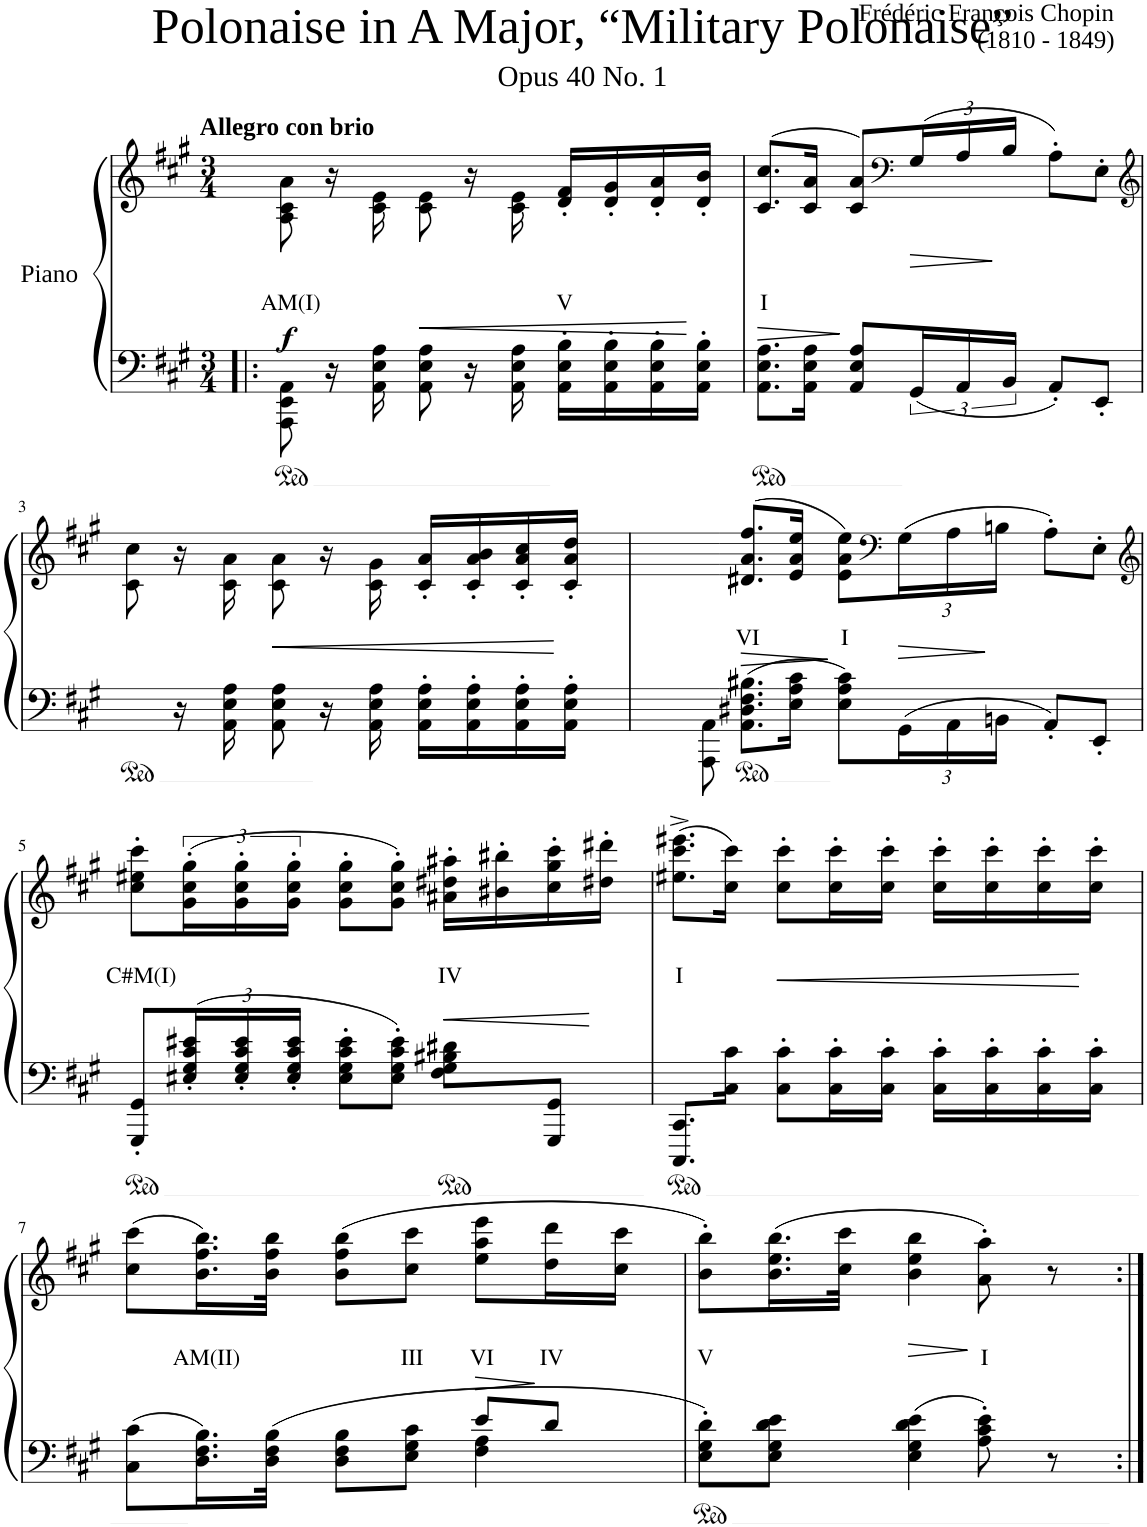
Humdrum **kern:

**kern	**kern	**text	**dynam
*part1	*part1	*part1	*part1
*staff2	*staff1	*staff1	*staff1/2
*I"Piano	*	*	*
*I'Pno	*	*	*
*clefF4	*clefG2	*	*
*k[f#c#g#]	*k[f#c#g#]	*	*
*M3/4	*M3/4	*	*
=1!|:	=1!|:	=1!|:	=1!|:
*^	*^	*	*
!	!	!LO:TX:a:B:t=Allegro con brio	!	!	!
!	!	!	!	!LO:LY:b	!LO:DY:b
8ryy	8AAA\ 8EE\ 8AA\	8ryy	8A\ 8c#\ 8a\	AM(I)	f
16r	16ryy	16r	16ryy	.	.
16ryy	16AA\ 16E\ 16A\	16ryy	16c#\ 16e\	.	.
!	!	!	!	!	!LO:HP:b
8ryy	8AA\ 8E\ 8A\	8ryy	8c#\ 8e\	.	<
16r	16ryy	16r	16ryy	.	.
16ryy	16AA\ 16E\ 16A\	16ryy	16c#\ 16e\	.	.
!	!	!	!	!LO:LY:b	!
16AA\' 16E\' 16B\'LL	4ryy	16d/' 16f#/'LL	4ryy	V	.
16AA\' 16E\' 16B\'	.	16d/' 16g#/'	.	.	.
16AA\' 16E\' 16B\'	.	16d/' 16a/'	.	.	.
16AA\' 16E\' 16B\'JJ	.	16d/' 16b/'JJ	.	.	[
*v	*v	*	*	*	*
*	*v	*v	*	*
=2	=2	=2	=2
!	!	!LO:LY:b	!LO:HP:b
8.AA\ 8.E\ 8.A\L	(>8.c#/ 8.cc#/L	I	>
16AA\ 16E\ 16A\Jk	16c#/ 16a/Jk	.	.
8AA/ 8E/ 8A/L	8c#/ 8a/L)	.	]
*	*clefF4	*	*
*	*Xbrackettup	*	*
!	!	!	!LO:HP:b
24GG#/L	(24G#/L	.	>
24AA/	24A/	.	.
24BB/JJ	24B/JJ	.	]
8AA'/L	8A'\L)	.	.
8EE'/J	8E'\J	.	.
!!LO:LB:g=z
=3	=3	=3	=3
*	*clefG2	*	*
*^	*^	*	*
*	*	*	*^	*	*
8ryy	8.ryy	8ryy	8c#\ 8cc#\	1ryy	.	.
16r	.	16r	16ryy	.	.	.
16ryy	16AA\ 16E\ 16A\	16ryy	16c#\ 16a\	.	.	.
!	!	!	!	!	!	!LO:HP:b
8ryy	8AA\ 8E\ 8A\	8ryy	8c#\ 8a\	.	.	<
16r	16ryy	16r	16ryy	.	.	.
16ryy	16AA\ 16E\ 16A\	16ryy	16c#\ 16g#\	.	.	.
16AA\' 16E\' 16A\'LL	8ryy	16c#/' 16a/'LL	1..ryy	.	.	.
16AA\' 16E\' 16A\'	.	16c#/' 16a/' 16b/'	.	.	.	.
*v	*v	*	*	*	*	*
16AA\' 16E\' 16A\'	16c#/' 16a/' 16cc#/'	.	.	.	.
16AA\' 16E\' 16A\'JJ	16c#/' 16a/' 16dd/'JJ	.	.	.	[
1.ryy	1.ryy	.	.	.	.
*^	*	*	*	*	*
.	.	.	.	1ryy	.	.
.	.	.	.	4ryy	.	.
.	8AAA\ 8AA\	.	.	.	.	.
=4	=4	=4	=4	=4	=4	=4
!	!	!	!	!	!LO:LY:b	!
*v	*v	*	*	*	*	*
*	*v	*v	*v	*	*
8.AA\ 8.D#X\ 8.F#\ 8.B#X\L	(>8.d#X/ 8.a/ 8.ff#/L	VI	.
!	!	!	!LO:HP:b
16E\ 16A\ 16c#\Jk	16e/ 16a/ 16ee/Jk	.	>
!	!	!LO:LY:b	!
8E\ 8A\ 8c#\L	8e\ 8a\ 8ee\L)	I	.
*	*clefF4	*	*
*Xbrackettup	*	*	*
!	!	!	!LO:HP:n=1:b
24GG#\L	(24G#\L	.	] >
24AA\	24A\	.	.
24BBn\JJ	24Bn\JJ	.	]
8AA'/L	8A'\L)	.	.
8EE'/J	8E'\J	.	.
!!LO:LB:g=z
=5	=5	=5	=5
*	*clefG2	*	*
!	!	!LO:LY:b	!
8GGG#/' 8GG#/'L	8cc#\' 8ee#X\' 8ccc#\'L	C#M(I)	.
*	*brackettup	*	*
24E#X/' 24G#/' 24c#/' 24e#X/'L	(24g#\' 24cc#\' 24gg#\'L	.	.
24E#/' 24G#/' 24c#/' 24e#/'	24g#\' 24cc#\' 24gg#\'	.	.
24E#/' 24G#/' 24c#/' 24e#/'JJ	24g#\' 24cc#\' 24gg#\'JJ	.	.
8E#\' 8G#\' 8c#\' 8e#\'L	8g#\' 8cc#\' 8gg#\'L	.	.
8E#\' 8G#\' 8c#\' 8e#\'J	8g#\' 8cc#\' 8gg#\'J)	.	.
!	!	!LO:LY:b	!LO:HP:b
8F#\ 8G#\ 8B#X\ 8d#X\L	16a#X\' 16dd#X\' 16aa#X\'LL	IV	<
.	16b#X\' 16bb#X\'	.	.
8GGG#/ 8GG#/J	16cc#\' 16gg#\' 16ccc#\'	.	.
.	16dd#X\' 16ddd#X\'JJ	.	[
=6	=6	=6	=6
!	!	!LO:LY:b	!
8.CCC#/ 8.CC#/L	(8.ee#X\^ 8.ccc#\^ 8.eee#X\^L	I	.
16C#\ 16c#\Jk	16cc#\ 16ccc#\Jk)	.	.
!	!	!	!LO:HP:b
8C#\' 8c#\'L	8cc#\' 8ccc#\'L	.	<
16C#\' 16c#\'L	16cc#\' 16ccc#\'L	.	.
16C#\' 16c#\'JJ	16cc#\' 16ccc#\'JJ	.	.
16C#\' 16c#\'LL	16cc#\' 16ccc#\'LL	.	.
16C#\' 16c#\'	16cc#\' 16ccc#\'	.	.
16C#\' 16c#\'	16cc#\' 16ccc#\'	.	.
16C#\' 16c#\'JJ	16cc#\' 16ccc#\'JJ	.	[
!!LO:LB:g=z
=7	=7	=7	=7
*^	*	*	*
8C#\ 8c#\L	2ryy	(8cc#\ 8ccc#\L	.	.
!	!	!	!LO:LY:b	!
16.D\ 16.F#\ 16.B\L	.	16.b\ 16.ff#\ 16.bb\L)	AM(II)	.
32D\ 32F#\ 32B\JJk	.	32b\ 32ff#\ 32bb\JJk	.	.
8D\ 8F#\ 8B\L	.	(8b\ 8ff#\ 8bb\L	.	.
!	!	!	!LO:LY:b	!
8E\ 8G#\ 8c#\J	.	8cc#\ 8ccc#\J	III	.
!	!	!	!LO:LY:b	!LO:HP:b
8e/L	4F#\ 4A\	8ee\ 8aa\ 8eee\L	VI	>
!	!	!	!LO:LY:b	!
8d/J	.	16dd\ 16ddd\L	IV	]
.	.	16cc#\ 16ccc#\JJ	.	.
*v	*v	*	*	*
=8	=8	=8	=8
!	!	!LO:LY:b	!
8E\' 8G#\' 8d\'L	8b\' 8bb\'L)	V	.
8E\ 8G#\ 8d\ 8e\J	(16.b\ 16.ee\ 16.bb\L	.	.
.	32cc#\ 32ccc#\JJk	.	.
!	!	!	!LO:HP:b
4E\ 4G#\ 4d\ 4e\	4b\ 4ee\ 4bb\	.	>
!	!	!LO:LY:b	!
8A\' 8c#\' 8e\'	8a\' 8aa\')	I	]
8r	8r	.	.
=:|!	=:|!	=:|!	=:|!
*-	*-	*-	*-
